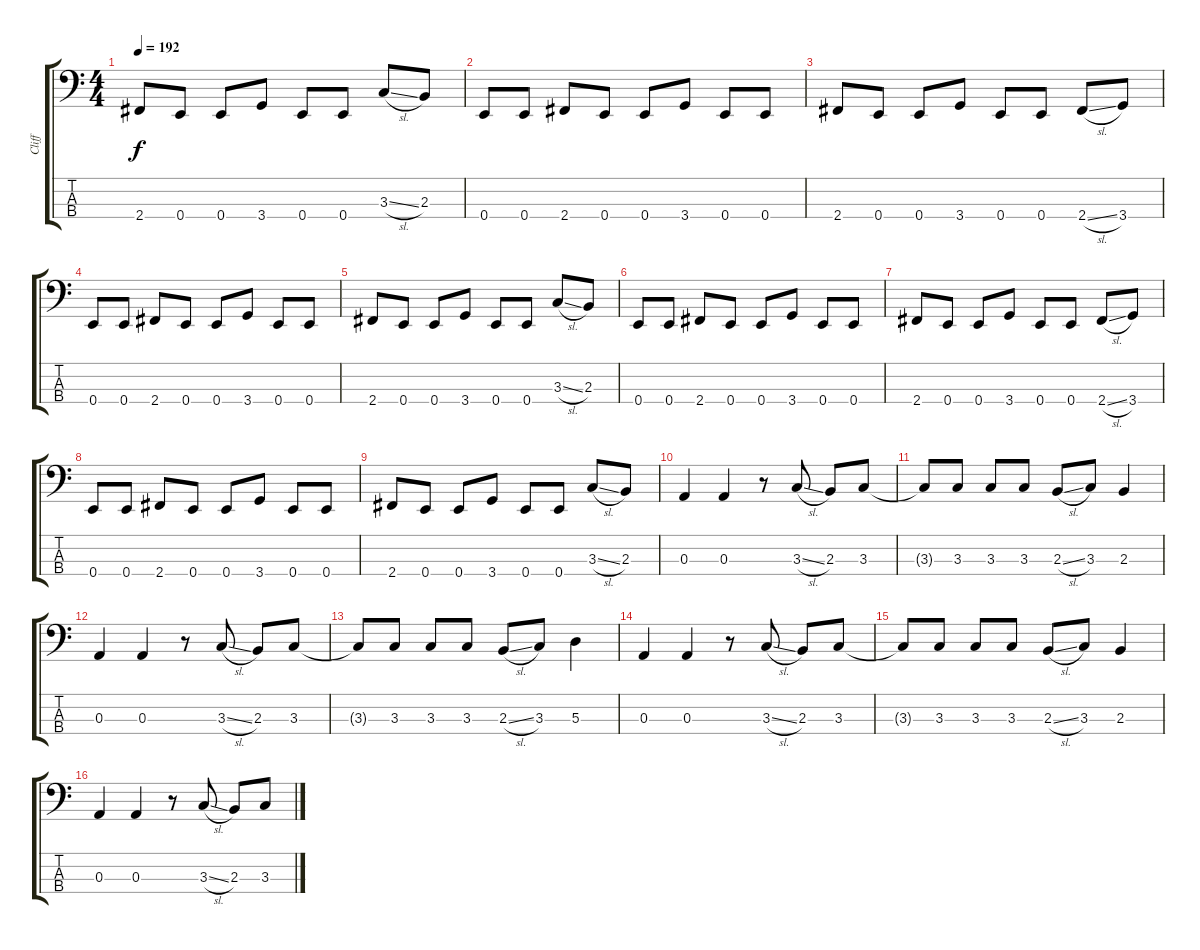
\track ("Cliff" "Cliff") {instrument electricbassfinger}
\staff {score tabs}
\tuning (G2 D2 A1 E1) {hide}
\ts (4 4)
\tempo 192
\clef f4
\ks c
2.4.8{dy f} 0.4.8 0.4.8 3.4.8 0.4.8 0.4.8 3.3{sl}.8 2.3.8 |
0.4.8 0.4.8 2.4.8 0.4.8 0.4.8 3.4.8 0.4.8 0.4.8 |
2.4.8 0.4.8 0.4.8 3.4.8 0.4.8 0.4.8 2.4{sl}.8 3.4.8 |
0.4.8 0.4.8 2.4.8 0.4.8 0.4.8 3.4.8 0.4.8 0.4.8 |
2.4.8 0.4.8 0.4.8 3.4.8 0.4.8 0.4.8 3.3{sl}.8 2.3.8 |
0.4.8 0.4.8 2.4.8 0.4.8 0.4.8 3.4.8 0.4.8 0.4.8 |
2.4.8 0.4.8 0.4.8 3.4.8 0.4.8 0.4.8 2.4{sl}.8 3.4.8 |
0.4.8 0.4.8 2.4.8 0.4.8 0.4.8 3.4.8 0.4.8 0.4.8 |
2.4.8 0.4.8 0.4.8 3.4.8 0.4.8 0.4.8 3.3{sl}.8 2.3.8 |
0.3.4 0.3.4 r.8 3.3{sl}.8 2.3.8 3.3.8 |
3.3{t}.8 3.3.8 3.3.8 3.3.8 2.3{sl}.8 3.3.8 2.3.4 |
0.3.4 0.3.4 r.8 3.3{sl}.8 2.3.8 3.3.8 |
3.3{t}.8 3.3.8 3.3.8 3.3.8 2.3{sl}.8 3.3.8 5.3.4 |
0.3.4 0.3.4 r.8 3.3{sl}.8 2.3.8 3.3.8 |
3.3{t}.8 3.3.8 3.3.8 3.3.8 2.3{sl}.8 3.3.8 2.3.4 |
0.3.4 0.3.4 r.8 3.3{sl}.8 2.3.8 3.3.8
